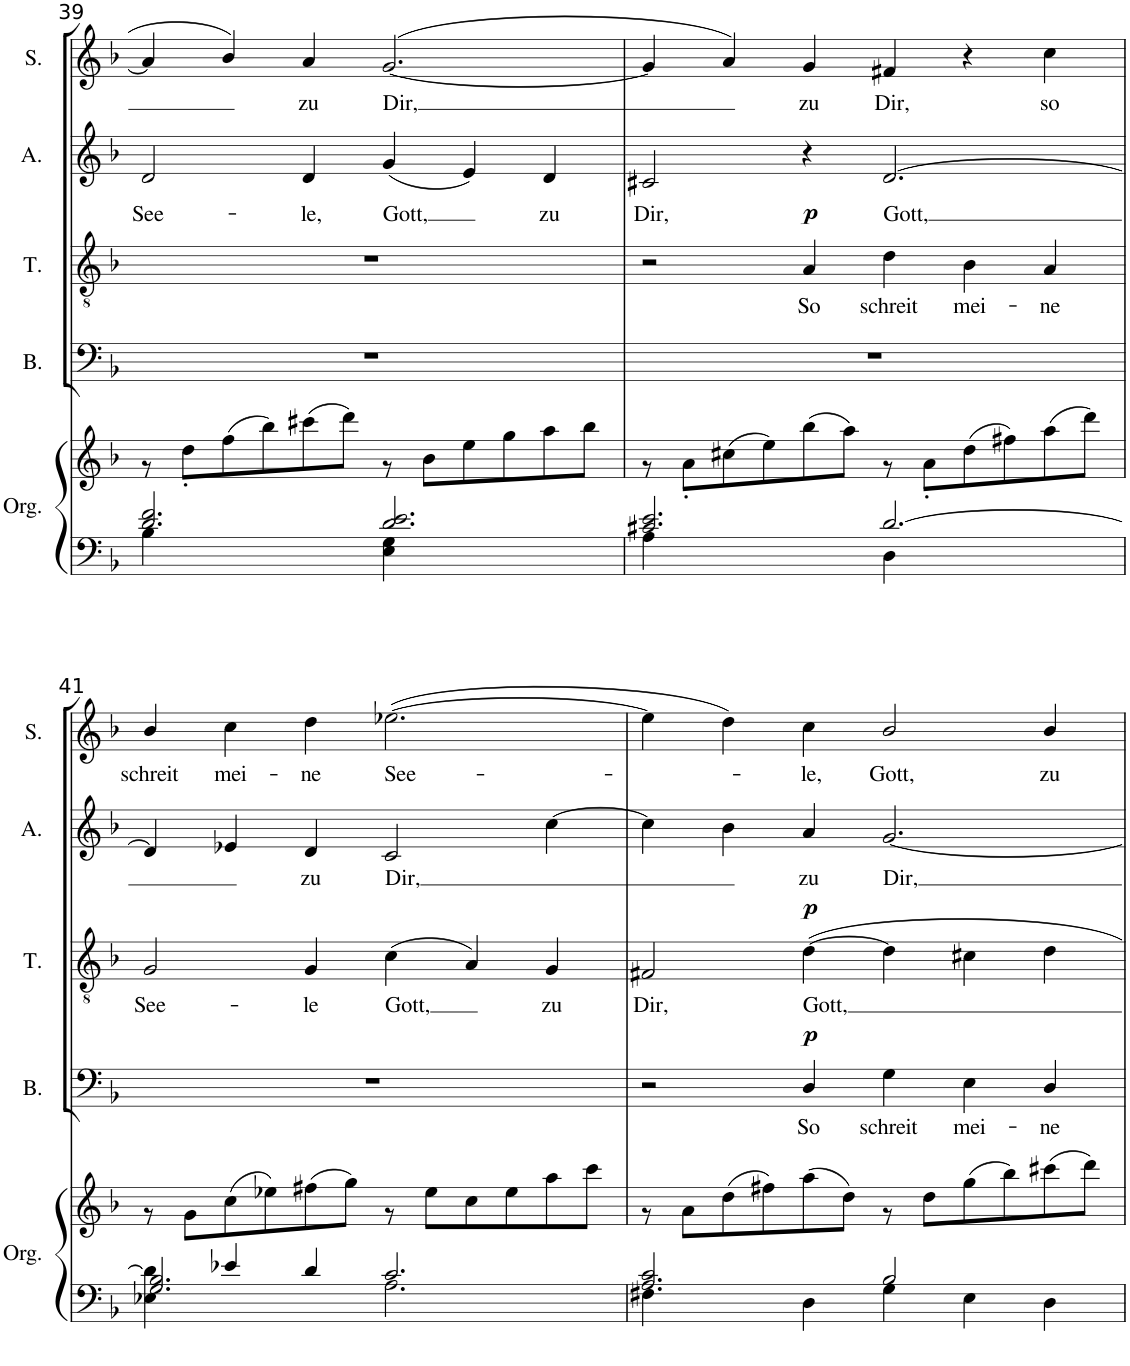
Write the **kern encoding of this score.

**kern	**kern	**kern	**text	**dynam	**kern	**text	**dynam	**kern	**text	**kern	**text
*part5	*part5	*part4	*part4	*part4	*part3	*part3	*part3	*part2	*part2	*part1	*part1
*staff6	*staff5	*staff4	*staff4	*staff4	*staff3	*staff3	*staff3	*staff2	*staff2	*staff1	*staff1
*I"Orgue	*	*I"Bass	*	*	*I"Tenor	*	*	*I"Alti	*	*I"Soprano	*
*I'Org.	*	*I'B.	*	*	*I'T.	*	*	*I'A.	*	*I'S.	*
!!LO:PB:g=z
*clefF4	*clefG2	*clefF4	*	*	*clefGv2	*	*	*clefG2	*	*clefG2	*
*k[b-]	*k[b-]	*k[b-]	*	*	*k[b-]	*	*	*k[b-]	*	*k[b-]	*
*F:	*F:	*F:	*	*	*	*	*	*F:	*	*F:	*
*M6/4	*M6/4	*M6/4	*	*	*M6/4	*	*	*M6/4	*	*M6/4	*
=39	=39	=39	=39	=39	=39	=39	=39	=39	=39	=39	=39
*^	*^	*	*	*	*	*	*	*	*	*	*
!	!	!	!	!	!	!	!	!	!	!	!LO:LY:b	!	!
2.d/ 2.f/	4B-\	1.ryy	8r	1.r	.	.	1.r	.	.	2d/	See-	4a/]	.
.	.	.	8dd'\L	.	.	.	.	.	.	.	.	.	.
.	2ryy	.	(>8ff\	.	.	.	.	.	.	.	.	4b-/	.
.	.	.	8bb-\)	.	.	.	.	.	.	.	.	.	.
!	!	!	!	!	!	!	!	!	!	!	!LO:LY:b	!	!LO:LY:b
.	.	.	(>8ccc#X\	.	.	.	.	.	.	4d/	-le,	4a/	zu
.	.	.	8ddd\J)	.	.	.	.	.	.	.	.	.	.
!	!	!	!	!	!	!	!	!	!	!	!LO:LY:b	!	!LO:LY:b
2.d/ 2.e/	4E\ 4G\	.	8r	.	.	.	.	.	.	(<4g/	Gott,	(>[<2.g/	Dir,
.	.	.	8b-\L	.	.	.	.	.	.	.	.	.	.
.	2ryy	.	8ee\	.	.	.	.	.	.	4e/)	.	.	.
.	.	.	8gg\	.	.	.	.	.	.	.	.	.	.
!	!	!	!	!	!	!	!	!	!	!	!LO:LY:b	!	!
.	.	.	8aa\	.	.	.	.	.	.	4d/	zu	.	.
.	.	.	8bb-\J	.	.	.	.	.	.	.	.	.	.
=40	=40	=40	=40	=40	=40	=40	=40	=40	=40	=40	=40	=40	=40
!	!	!	!	!	!	!	!	!	!	!	!LO:LY:b	!	!
2.c#X/ 2.e/	4A\	1.ryy	8r	1.r	.	.	2r	.	.	2c#X/	Dir,	4g/]	.
.	.	.	8a'\L	.	.	.	.	.	.	.	.	.	.
.	2ryy	.	(>8cc#X\	.	.	.	.	.	.	.	.	4a/)	.
.	.	.	8ee\)	.	.	.	.	.	.	.	.	.	.
!	!	!	!	!	!	!	!	!LO:LY:b	!LO:DY:a	!	!	!	!LO:LY:b
.	.	.	(>8bb-\	.	.	.	4A/	So	p	4r	.	4g/	zu
.	.	.	8aa\J)	.	.	.	.	.	.	.	.	.	.
!	!	!	!	!	!	!	!	!LO:LY:b	!	!	!LO:LY:b	!	!LO:LY:b
[>2.d/	4D\	.	8r	.	.	.	4d\	schreit	.	[>2.d/	Gott,	4f#X/	Dir,
.	.	.	8a'\L	.	.	.	.	.	.	.	.	.	.
!	!	!	!	!	!	!	!	!LO:LY:b	!	!	!	!	!
.	2ryy	.	(>8dd\	.	.	.	4B-\	mei-	.	.	.	4r	.
.	.	.	8ff#X\)	.	.	.	.	.	.	.	.	.	.
!	!	!	!	!	!	!	!	!LO:LY:b	!	!	!	!	!LO:LY:b
.	.	.	(>8aa\	.	.	.	4A/	-ne	.	.	.	4cc\	so
.	.	.	8ddd\J)	.	.	.	.	.	.	.	.	.	.
!!LO:LB:g=z
=41	=41	=41	=41	=41	=41	=41	=41	=41	=41	=41	=41	=41	=41
!	!	!	!	!	!	!	!	!LO:LY:b	!	!	!	!	!LO:LY:b
4E-X\ 4d\]	2.G/ 2.B-/	1.ryy	8r	1.r	.	.	2G/	See-	.	4d/]	.	4b-/	schreit
.	.	.	8g\L	.	.	.	.	.	.	.	.	.	.
!	!	!	!	!	!	!	!	!	!	!	!	!	!LO:LY:b
4e-X/	.	.	(>8cc\	.	.	.	.	.	.	4e-X/	.	4cc\	mei-
.	.	.	8ee-X\)	.	.	.	.	.	.	.	.	.	.
!	!	!	!	!	!	!	!	!LO:LY:b	!	!	!LO:LY:b	!	!LO:LY:b
4d/	.	.	(>8ff#X\	.	.	.	4G/	-le	.	4d/	zu	4dd\	-ne
.	.	.	8gg\J)	.	.	.	.	.	.	.	.	.	.
!	!	!	!	!	!	!	!	!LO:LY:b	!	!	!LO:LY:b	!	!LO:LY:b
2.c/	2.A\	.	8r	.	.	.	(>4c\	Gott,	.	2c/	Dir,	(>[>2.ee-X\	See-
.	.	.	8ee-\L	.	.	.	.	.	.	.	.	.	.
.	.	.	8cc\	.	.	.	4A/)	.	.	.	.	.	.
.	.	.	8ee-\	.	.	.	.	.	.	.	.	.	.
!	!	!	!	!	!	!	!	!LO:LY:b	!	!	!	!	!
.	.	.	8aa\	.	.	.	4G/	zu	.	[>4cc\	.	.	.
.	.	.	8ccc\J	.	.	.	.	.	.	.	.	.	.
=42	=42	=42	=42	=42	=42	=42	=42	=42	=42	=42	=42	=42	=42
!	!	!	!	!	!	!	!	!LO:LY:b	!	!	!	!	!
4F#X\	2.A/ 2.c/	1.ryy	8r	2r	.	.	2F#X/	Dir,	.	4cc\]	.	4ee-\]	.
.	.	.	8a\L	.	.	.	.	.	.	.	.	.	.
4ryy	.	.	(>8dd\	.	.	.	.	.	.	4b-\	.	4dd\)	.
.	.	.	8ff#X\)	.	.	.	.	.	.	.	.	.	.
!	!	!	!	!	!LO:LY:b	!LO:DY:a	!	!LO:LY:b	!LO:DY:a	!	!LO:LY:b	!	!LO:LY:b
4D\	.	.	(>8aa\	4D/	So	p	[>4d\	Gott,	p	4a/	zu	4cc\	-le,
.	.	.	8dd\J)	.	.	.	.	.	.	.	.	.	.
!	!	!	!	!	!LO:LY:b	!	!	!	!	!	!LO:LY:b	!	!LO:LY:b
4G\	2B-/	.	8r	4G\	schreit	.	4d\]	.	.	[<2.g/	Dir,	2b-/	Gott,
.	.	.	8dd\L	.	.	.	.	.	.	.	.	.	.
!	!	!	!	!	!LO:LY:b	!	!	!	!	!	!	!	!
4E\	.	.	(>8gg\	4E\	mei-	.	4c#X\	.	.	.	.	.	.
.	.	.	8bb-\)	.	.	.	.	.	.	.	.	.	.
!	!	!	!	!	!LO:LY:b	!	!	!	!	!	!	!	!LO:LY:b
4D\	4ryy	.	(>8ccc#X\	4D/	-ne	.	4d\	.	.	.	.	4b-/	zu
.	.	.	8ddd\J)	.	.	.	.	.	.	.	.	.	.
*v	*v	*	*	*	*	*	*	*	*	*	*	*	*
*	*v	*v	*	*	*	*	*	*	*	*	*	*
=	=	=	=	=	=	=	=	=	=	=	=
*-	*-	*-	*-	*-	*-	*-	*-	*-	*-	*-	*-
